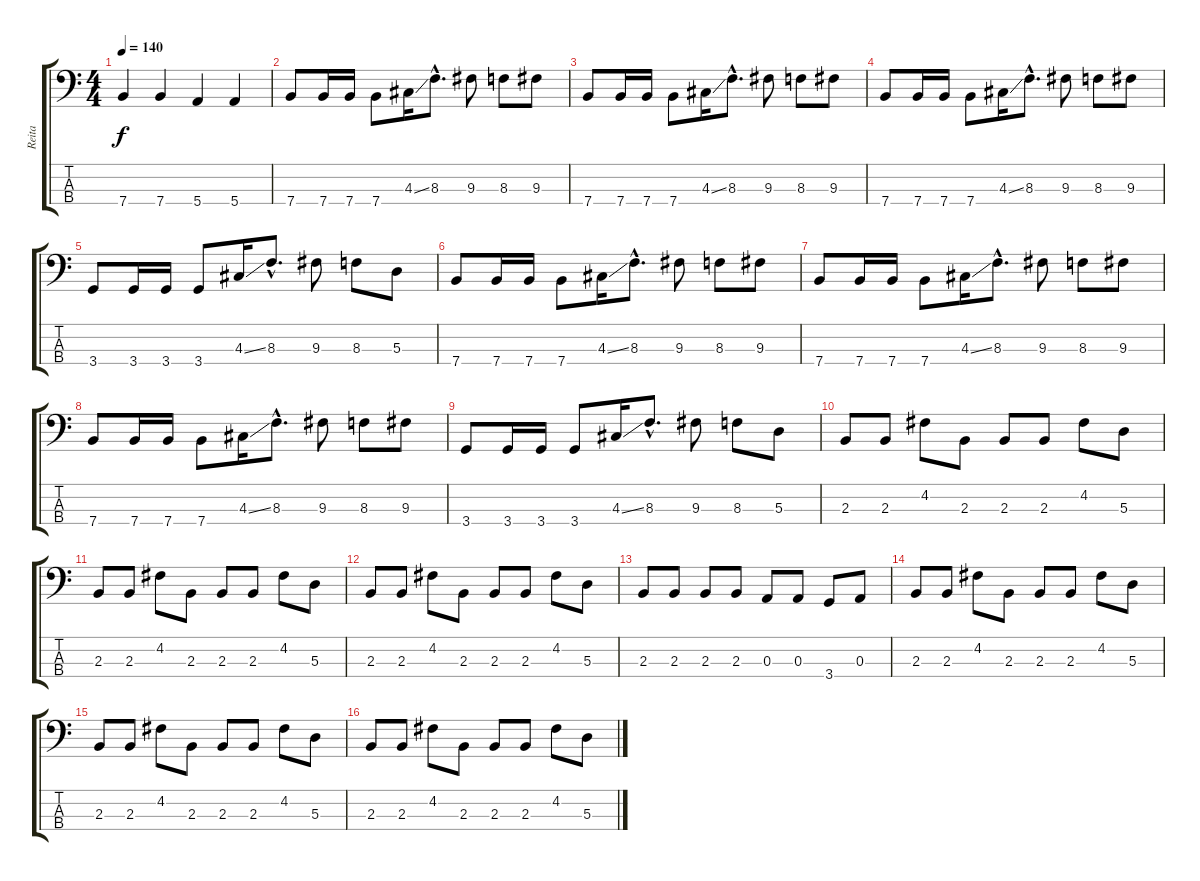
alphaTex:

\track ("Reita" "Reita") {instrument electricbasspick}
\staff {score tabs}
\tuning (G2 D2 A1 E1) {hide}
\ts (4 4)
\tempo 140
\clef f4
\ks c
7.4.4{dy f} 7.4.4 5.4.4 5.4.4 |
7.4.8 7.4.16 7.4.16 7.4.8 4.3{ss}.16 8.3{hac}.8{d} 9.3.8 8.3.8 9.3.8 |
7.4.8 7.4.16 7.4.16 7.4.8 4.3{ss}.16 8.3{hac}.8{d} 9.3.8 8.3.8 9.3.8 |
7.4.8 7.4.16 7.4.16 7.4.8 4.3{ss}.16 8.3{hac}.8{d} 9.3.8 8.3.8 9.3.8 |
3.4.8 3.4.16 3.4.16 3.4.8 4.3{ss}.16 8.3{hac}.8{d} 9.3.8 8.3.8 5.3.8 |
7.4.8 7.4.16 7.4.16 7.4.8 4.3{ss}.16 8.3{hac}.8{d} 9.3.8 8.3.8 9.3.8 |
7.4.8 7.4.16 7.4.16 7.4.8 4.3{ss}.16 8.3{hac}.8{d} 9.3.8 8.3.8 9.3.8 |
7.4.8 7.4.16 7.4.16 7.4.8 4.3{ss}.16 8.3{hac}.8{d} 9.3.8 8.3.8 9.3.8 |
3.4.8 3.4.16 3.4.16 3.4.8 4.3{ss}.16 8.3{hac}.8{d} 9.3.8 8.3.8 5.3.8 |
2.3.8 2.3.8 4.2.8 2.3.8 2.3.8 2.3.8 4.2.8 5.3.8 |
2.3.8 2.3.8 4.2.8 2.3.8 2.3.8 2.3.8 4.2.8 5.3.8 |
2.3.8 2.3.8 4.2.8 2.3.8 2.3.8 2.3.8 4.2.8 5.3.8 |
2.3.8 2.3.8 2.3.8 2.3.8 0.3.8 0.3.8 3.4.8 0.3.8 |
2.3.8 2.3.8 4.2.8 2.3.8 2.3.8 2.3.8 4.2.8 5.3.8 |
2.3.8 2.3.8 4.2.8 2.3.8 2.3.8 2.3.8 4.2.8 5.3.8 |
2.3.8 2.3.8 4.2.8 2.3.8 2.3.8 2.3.8 4.2.8 5.3.8
